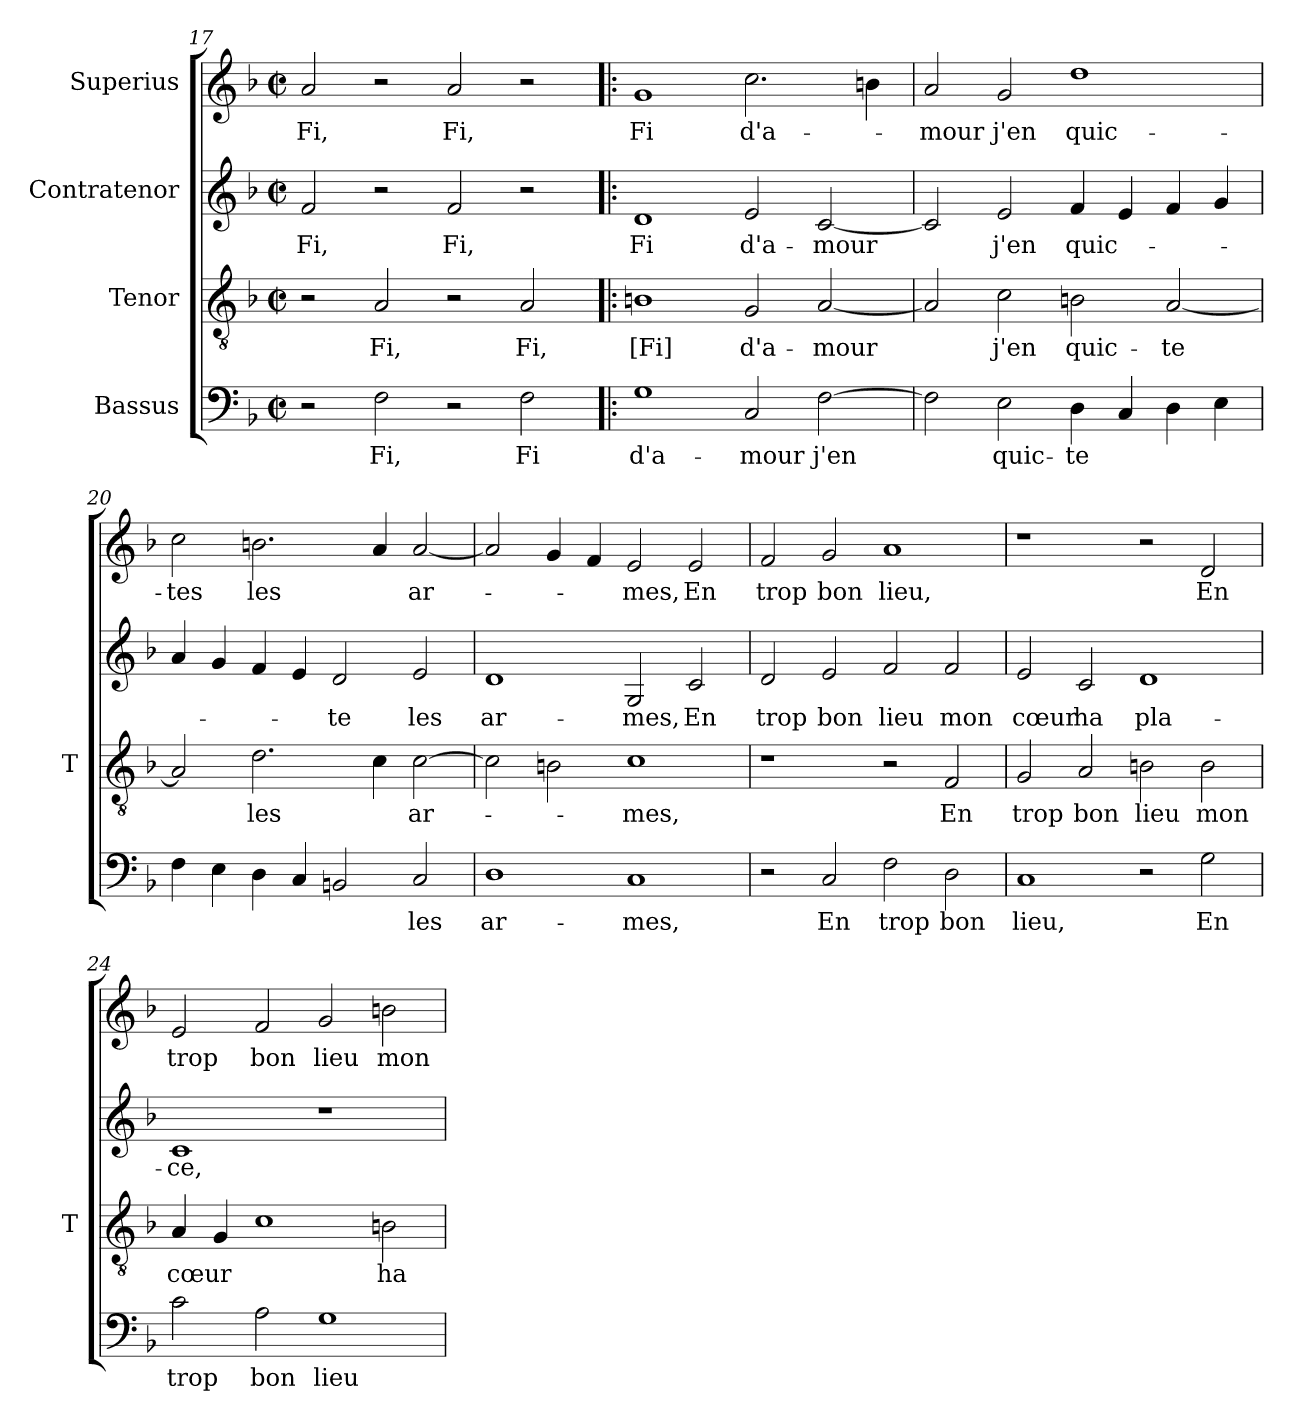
**kern	**text	**kern	**text	**kern	**text	**kern	**text
*part4	*part4	*part3	*part3	*part2	*part2	*part1	*part1
*staff4	*staff4	*staff3	*staff3	*staff2	*staff2	*staff1	*staff1
*I"Bassus	*	*I"Tenor	*	*I"Contratenor	*	*I"Superius	*
*	*	*I'T	*	*	*	*	*
*clefF4	*	*clefGv2	*	*clefG2	*	*clefG2	*
*k[b-]	*	*k[b-]	*	*k[b-]	*	*k[b-]	*
*F:	*	*F:	*	*F:	*	*F:	*
*M2/2	*	*M2/2	*	*M2/2	*	*M2/2	*
*met(c|)	*	*met(c|)	*	*met(c|)	*	*met(c|)	*
=17	=17	=17	=17	=17	=17	=17	=17
2r	.	2r	.	2f	-Fi,	2a	-Fi,
2F	-Fi,	2A	-Fi,	2r	.	2r	.
2r	.	2r	.	2f	-Fi,	2a	-Fi,
2F	-Fi	2A	-Fi,	2r	.	2r	.
=18!|:	=18!|:	=18!|:	=18!|:	=18!|:	=18!|:	=18!|:	=18!|:
1G	d'a-	1B	-[Fi]	1d	-Fi	1g	-Fi
2C	-mour	2G	d'a-	2e	d'a-	2.cc	d'a-
[2F	-j'en	[2A	-mour	[2c	-mour	.	.
.	.	.	.	.	.	4b	.
=19	=19	=19	=19	=19	=19	=19	=19
2F]	.	2A]	.	2c]	.	2a	-mour
2E	quic-	2c	-j'en	2e	-j'en	2g	-j'en
4D	-te	2B	quic-	4f	quic-	1dd	quic-
4C	.	.	.	4e	.	.	.
4D	.	[2A	-te	4f	.	.	.
4E	.	.	.	4g	.	.	.
!!LO:PB:g=z
=20	=20	=20	=20	=20	=20	=20	=20
4F	.	2A]	.	4a	.	2cc	-tes
4E	.	.	.	4g	.	.	.
4D	.	2.d	-les	4f	.	2.b	-les
4C	.	.	.	4e	.	.	.
2BB	.	.	.	2d	-te	.	.
.	.	4c	.	.	.	4a	.
2C	-les	[2c	ar-	2e	-les	[2a	ar-
=21	=21	=21	=21	=21	=21	=21	=21
1D	ar-	2c]	.	1d	ar-	2a]	.
.	.	2Bn	.	.	.	4g	.
.	.	.	.	.	.	4f	.
1C	-mes,	1c	-mes,	2G	-mes,	2e	-mes,
.	.	.	.	2c	-En	2e	-En
=22	=22	=22	=22	=22	=22	=22	=22
2r	.	1r	.	2d	-trop	2f	-trop
2C	-En	.	.	2e	-bon	2g	-bon
2F	-trop	2r	.	2f	-lieu	1a	-lieu,
2D	-bon	2F	-En	2f	-mon	.	.
=23	=23	=23	=23	=23	=23	=23	=23
1C	-lieu,	2G	-trop	2e	-cœur	1r	.
.	.	2A	-bon	2c	-ha	.	.
2r	.	2B	-lieu	1d	pla-	2r	.
2G	-En	2B	-mon	.	.	2d	-En
=24	=24	=24	=24	=24	=24	=24	=24
2c	-trop	4A	-cœur	1c	-ce,	2e	-trop
.	.	4G	.	.	.	.	.
2A	-bon	1c	.	.	.	2f	-bon
1G	-lieu	.	.	1r	.	2g	-lieu
.	.	2B	-ha	.	.	2b	-mon
=	=	=	=	=	=	=	=
*-	*-	*-	*-	*-	*-	*-	*-
